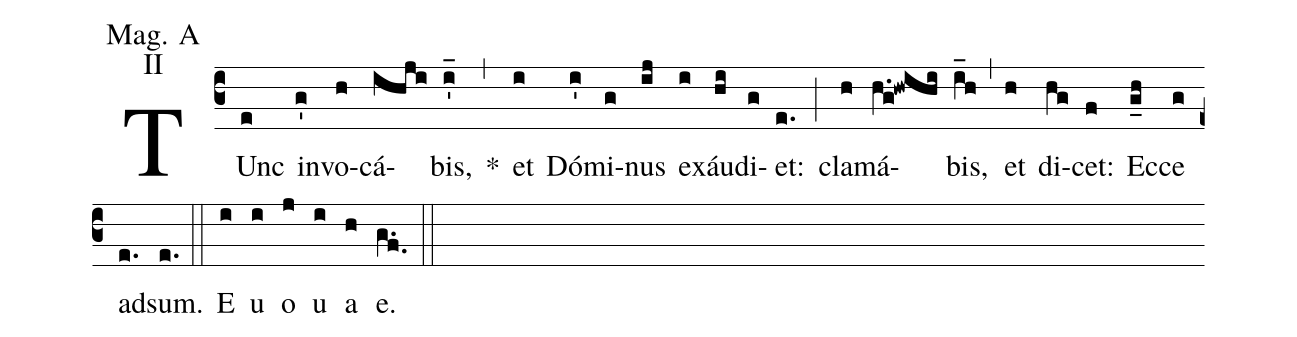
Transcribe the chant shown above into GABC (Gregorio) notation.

annotation: Mag. A;
annotation: II;
%%
(c3) TUnc(e) in(g')vo(h)cá(ihji)bis,(i'_) *(,) et(i) Dó(i')mi(g)nus(ij) e(i)xáu(hi)di(g)et:(e.) (;) cla(h)má(h.g!hwihi)bis,(i_h) (,) et(h) di(hg)cet:(f) Ec(g_h)ce(g) ad(e.)sum.(e.) (::) E(i) u(i) o(j) u(i) a(h) e.(g.f.) (::)
